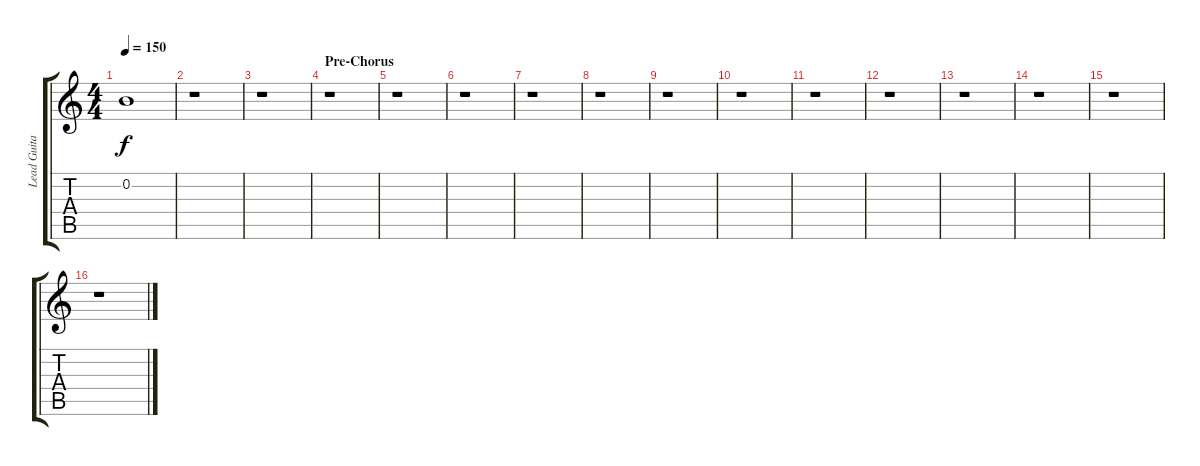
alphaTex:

\track ("Lead Guitar" "Lead Guita") {instrument distortionguitar}
\staff {score tabs}
\tuning (E4 B3 G3 D3 A2 E2) {hide}
\ts (4 4)
\tempo 150
\clef g2
\ks c
0.2{t}.1{dy f} |
r.1 |
r.1 |
\section ("" "Pre-Chorus")
r.1 |
r.1 |
r.1 |
r.1 |
r.1 |
r.1 |
r.1 |
r.1 |
r.1 |
r.1 |
r.1 |
r.1 |
r.1
